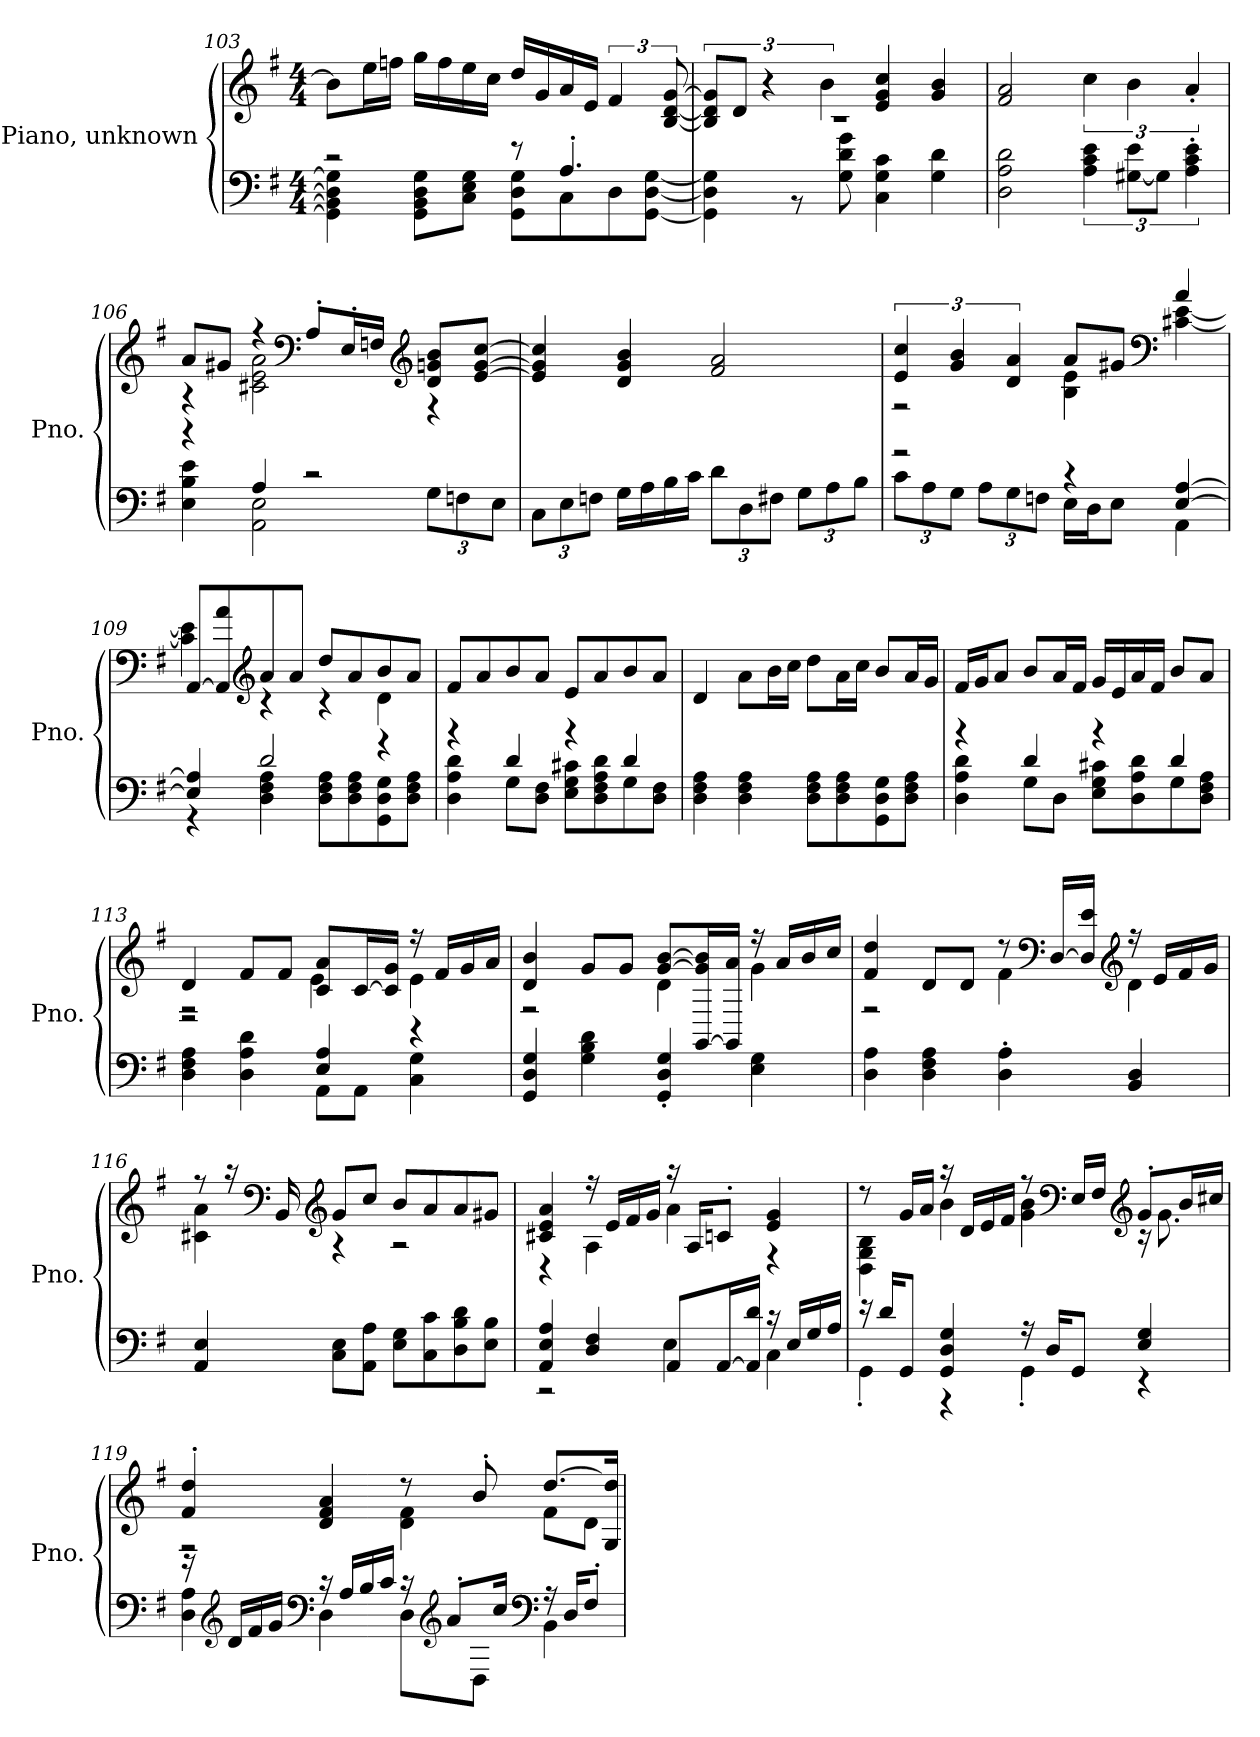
**kern	**kern
*part1	*part1
*staff2	*staff1
*I"Piano, unknown	*
*I'Pno.	*
*clefF4	*clefG2
*k[f#]	*k[f#]
*M4/4	*M4/4
=103	=103
*^	*
2r	4GG\] 4BB\] 4D\] 4G\]	8b\L]
.	.	16ee\L
.	.	16ffn\JJ
.	8GG\ 8BB\ 8D\ 8G\L	16gg\LL
.	.	16ff\
.	8C\ 8E\ 8G\J	16ee\
.	.	16cc\JJ
8r	8GG\ 8D\ 8G\L	16dd/LL
.	.	16g/
4.A'/	8C\	16a/
.	.	16e/JJ
.	8D\	6f#/
.	[8GG\ [8D\ [8G\J	.
.	.	[12B/ [12d/ [12g/
=104	=104	=104
1r	4GG\] 4D\] 4G\]	12B/] 12d/] 12g/]L
.	.	12d/J
.	.	6r
.	8r	.
.	.	6b\
.	8G\ 8d\ 8g\	.
.	4C\ 4G\ 4c\	4e/ 4g/ 4cc/
.	4G\ 4d\	4g/ 4b/
*v	*v	*
=105	=105
2D\ 2A\ 2d\	2f#/ 2a/
6A\ 6c\ 6e\	6cc\
[12G#X\ 12e\L	6b\
12G#\J]	.
6A\' 6c\' 6e\'	6a'/
!!LO:LB:g=z
=106	=106
*^	*^
4r	4E\ 4B\ 4e\	8a/L	4r
.	.	8g#X/J	.
4A/	2AA\ 2E\	4r	2c#X\ 2e\ 2a\
*	*	*clefF4	*
2r	.	8A'/L	.
.	.	16E'/L	.
.	.	16Fn/JJ	.
*	*	*clefG2	*
*	*Xbrackettup	*	*
.	12G\L	8d/ 8gn/ 8b/L	4r
.	12Fn\	.	.
.	.	[8e/ [8g/ [8cc/J	.
.	12E\J	.	.
*v	*v	*	*
*	*v	*v
=107	=107
12C\L	4e/] 4g/] 4cc/]
12E\	.
12Fn\J	.
16G\LL	4d/ 4g/ 4b/
16A\	.
16B\	.
16c\JJ	.
12d\L	2f#/ 2a/
12D\	.
12F#X\J	.
12G\L	.
12A\	.
12B\J	.
=108	=108
*^	*^
2r	12c\L	6e/ 6cc/	2r
.	12A\	.	.
.	12G\J	6g/ 6b/	.
.	12A\L	.	.
.	12G\	6d/ 6a/	.
.	12Fn\J	.	.
4r	16E\LL	8a/L	4B\ 4e\
.	16D\J	.	.
.	8E\J	8g#X/J	.
*	*	*clefF4	*
[4E/ [4A/	4AA\	4a/	[4c#X\ [4e\
!!LO:LB:g=z	!!
=109	=109	=109	=109
4E/] 4A/]	4r	[8AA/L	4c#\] 4e\]
.	.	8AA/] 8a/	.
*	*	*clefG2	*
2d/	4D\ 4F#\ 4A\	8a/	4r
.	.	8a/J	.
.	8D\ 8F#\ 8A\L	8dd/L	4r
.	8D\ 8F#\ 8A\	8a/	.
4r	8GG\ 8D\ 8G\	8b/	4d\
.	8D\ 8F#\ 8A\J	8a/J	.
*	*	*v	*v
=110	=110	=110
4r	4D\ 4A\ 4d\	8f#/L
.	.	8a/
4d/	8G\L	8b/
.	8D\ 8F#\J	8a/J
4r	8E\ 8G\ 8c#X\L	8e/L
.	8D\ 8F#\ 8A\ 8d\	8a/
4d/	8G\	8b/
.	8D\ 8F#\J	8a/J
*v	*v	*
=111	=111
4D\ 4F#\ 4A\	4d/
4D\ 4F#\ 4A\	8a\L
.	16b\L
.	16cc\JJ
8D\ 8F#\ 8A\L	8dd\L
8D\ 8F#\ 8A\	16a\L
.	16cc\JJ
8GG\ 8D\ 8G\	8b/L
8D\ 8F#\ 8A\J	16a/L
.	16g/JJ
=112	=112
*^	*
4r	4D\ 4A\ 4d\	16f#/LL
.	.	16g/J
.	.	8a/J
4d/	8G\L	8b/L
.	8D\J	16a/L
.	.	16f#/JJ
4r	8E\ 8G\ 8c#X\L	16g/LL
.	.	16e/
.	8D\ 8A\ 8d\	16a/
.	.	16f#/JJ
4d/	8G\	8b/L
.	8D\ 8F#\ 8A\J	8a/J
!!LO:LB:g=z
=113	=113	=113
*	*	*^
2r	4D\ 4F#\ 4A\	4d/	2r
.	4D\ 4A\ 4d\	8f#/L	.
.	.	8f#/J	.
4E/ 4A/	8AA\L	8c/ 8a/L	4e\
.	8AA\J	[16c/L	.
.	.	16c/] 16g/JJ	.
4r	4C\ 4G\	16r	4e\
.	.	16f#/LL	.
.	.	16g/	.
.	.	16a/JJ	.
*v	*v	*	*
=114	=114	=114
4GG/ 4D/ 4G/	4d/ 4b/	2r
4G\ 4B\ 4d\	8g/L	.
.	8g/J	.
4GG/' 4D/' 4G/'	[8g/ [8b/L	4d\
.	[16GG/ 16g/] 16b/]L	.
.	16GG/] 16a/JJ	.
4E\ 4G\	16r	4g\
.	16a/LL	.
.	16b/	.
.	16cc/JJ	.
=115	=115	=115
4D\ 4A\	4f#/ 4dd/	2r
4D\ 4F#\ 4A\	8d/L	.
.	8d/J	.
4D\' 4A\'	8r	4f#\
*	*clefF4	*
.	[16D/LL	.
.	16D/] 16e/JJ	.
*	*clefG2	*
4BB/ 4D/	16r	4d\
.	16e/LL	.
.	16f#/	.
.	16g/JJ	.
!!LO:PB:g=z	!!
=116	=116	=116
4AA/ 4E/	8r	4c#X\ 4a\
.	16r	.
*	*clefF4	*
.	16BB/	.
*	*clefG2	*
8C\ 8E\L	8g/L	4r
8AA\ 8A\J	8cc/J	.
8E\ 8G\L	8b/L	2r
8C\ 8c\	8a/	.
8D\ 8B\ 8d\	8a/	.
8E\ 8B\J	8g#X/J	.
=117	=117	=117
*^	*	*
4AA/ 4E/ 4A/	2r	4c#X/ 4e/ 4a/	4r
4D/ 4F#/	.	16r	4A\
.	.	16e/LL	.
.	.	16f#/	.
.	.	16g/JJ	.
8AA/L	4E\	16r	4a\
.	.	16A/KL	.
[16AA/L	.	8cn'/J	.
16AA/] 16d/JJ	.	.	.
16r	4C\	4e/ 4g/	4r
16E/LL	.	.	.
16G/	.	.	.
16A/JJ	.	.	.
!!LO:LB:g=z	!!
=118	=118	=118	=118
16r	4GG'\	8r	4D\ 4G\ 4B\
16d/KL	.	.	.
8GG/J	.	16g/LL	.
.	.	16a/JJ	.
4GG/ 4D/ 4G/	4r	16r	4b\
.	.	16d/LL	.
.	.	16e/	.
.	.	16f#/JJ	.
16r	4GG'\	8r	4g\ 4b\
16D/KL	.	.	.
*	*	*clefF4	*
8GG/J	.	16E/LL	.
.	.	16F#/JJ	.
*	*	*clefG2	*
4E/ 4G/	4r	8g'/L	16r
.	.	.	8.g\
.	.	16b/L	.
.	.	16cc#X/JJ	.
=119	=119	=119	=119
16r	4D\ 4A\	4f#/' 4dd/'	2r
*clefG2	*	*	*
16d/LL	.	.	.
16f#/	.	.	.
16g/JJ	.	.	.
*clefF4	*	*	*
16r	4D\	4d/ 4f#/ 4a/	.
16A/LL	.	.	.
16B/	.	.	.
16c/JJ	.	.	.
16r	8D\L	8r	4d\ 4f#\
*clefG2	*	*	*
8a'/L	.	.	.
.	8D\J	8b'/	.
16cc/Jk	.	.	.
*clefF4	*	*	*
16r	4BB\	[8.dd/L	8f#\L
16D/KL	.	.	.
8F#'/J	.	.	8d\J
.	.	16G/ 16dd/]Jk	.
*v	*v	*	*
*	*v	*v
=	=
*-	*-
